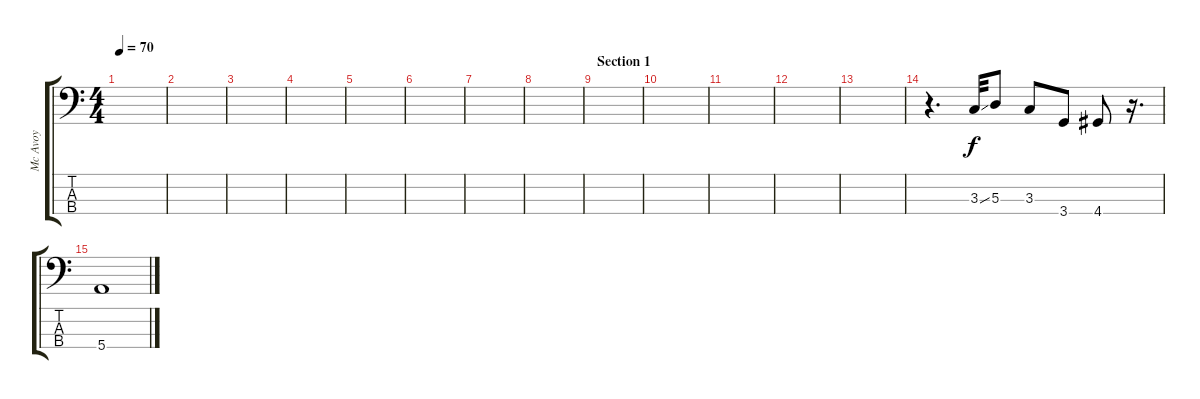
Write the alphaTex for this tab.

\track ("Mc Avoy" "Mc Avoy") {instrument electricbassfinger}
\staff {score tabs}
\tuning (G2 D2 A1 E1) {hide}
\ts (4 4)
\tempo 70
\clef f4
\ks c
|
|
|
|
|
|
|
|
\section ("" "Section 1")
|
|
|
|
|
r.4{d} 3.3{ss}.32 5.3.8 3.3.8 3.4.8 4.4.8 r.16{d} |
5.4.1
